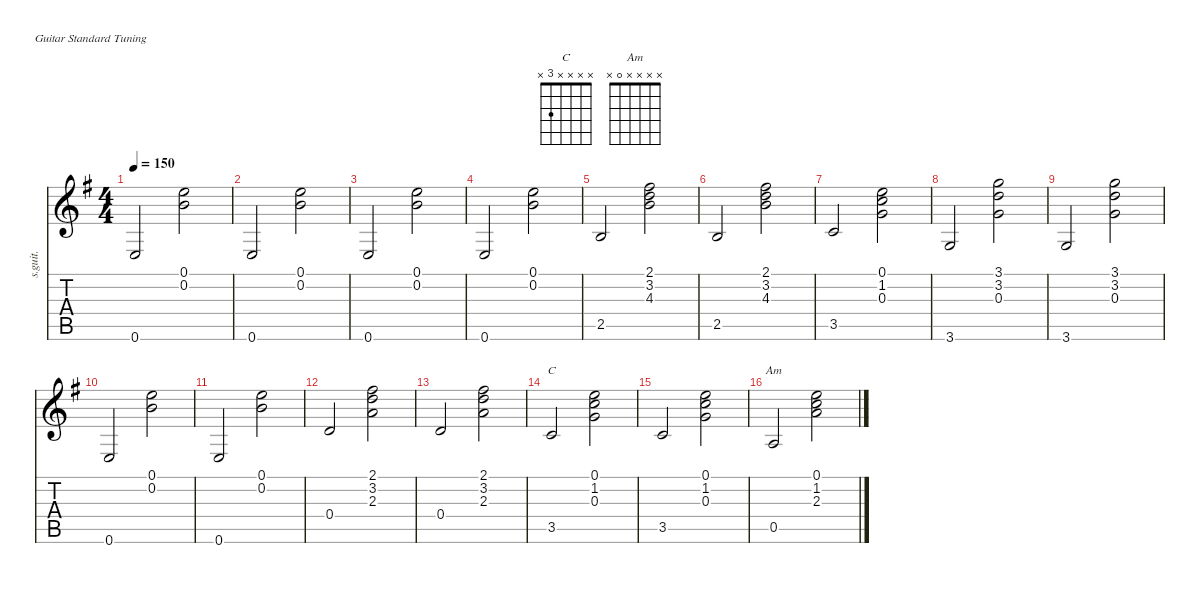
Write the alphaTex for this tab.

\defaultSystemsLayout 4
\hideDynamics
\bracketExtendMode nobrackets
\track ("Steel Guitar" "s.guit.") {instrument acousticguitarsteel}
\staff {score tabs}
\tuning (E4 B3 G3 D3 A2 E2)
\chord ("C" x x x x 3 x) {showfingering false}
\chord ("Am" x x x x 0 x) {showfingering false}
\ts (4 4)
\tempo 150
\clef g2
\ks g
0.6{acc forcenatural}.2{dy mf instrument acousticguitarsteel} (0.1{acc forcenatural} 0.2{acc forcenatural}).2 |
0.6{acc forcenatural}.2 (0.1{acc forcenatural} 0.2{acc forcenatural}).2 |
0.6{acc forcenatural}.2 (0.1{acc forcenatural} 0.2{acc forcenatural}).2 |
0.6{acc forcenatural}.2 (0.1{acc forcenatural} 0.2{acc forcenatural}).2 |
2.5{acc forcenatural}.2 (2.1{acc #} 3.2{acc forcenatural} 4.3{acc forcenatural}).2 |
2.5{acc forcenatural}.2 (2.1{acc #} 3.2{acc forcenatural} 4.3{acc forcenatural}).2 |
3.5{acc forcenatural}.2 (0.1{acc forcenatural} 1.2{acc forcenatural} 0.3{acc forcenatural}).2 |
3.6{acc forcenatural}.2 (3.1{acc forcenatural} 3.2{acc forcenatural} 0.3{acc forcenatural}).2 |
3.6{acc forcenatural}.2 (3.1{acc forcenatural} 3.2{acc forcenatural} 0.3{acc forcenatural}).2 |
0.6{acc forcenatural}.2 (0.1{acc forcenatural} 0.2{acc forcenatural}).2 |
0.6{acc forcenatural}.2 (0.1{acc forcenatural} 0.2{acc forcenatural}).2 |
0.4{acc forcenatural}.2 (2.3{acc forcenatural} 3.2{acc forcenatural} 2.1{acc #}).2 |
0.4{acc forcenatural}.2{beam Up} (2.3{acc forcenatural} 3.2{acc forcenatural} 2.1{acc #}).2{beam Down} |
3.5{acc forcenatural}.2{ch "C" beam Up} (0.1{acc forcenatural} 1.2{acc forcenatural} 0.3{acc forcenatural}).2{beam Down} |
3.5{acc forcenatural}.2{beam Up} (0.1{acc forcenatural} 1.2{acc forcenatural} 0.3{acc forcenatural}).2{beam Down} |
0.5{acc forcenatural}.2{ch "Am" beam Up} (0.1{acc forcenatural} 1.2{acc forcenatural} 2.3{acc forcenatural}).2{beam Down}
